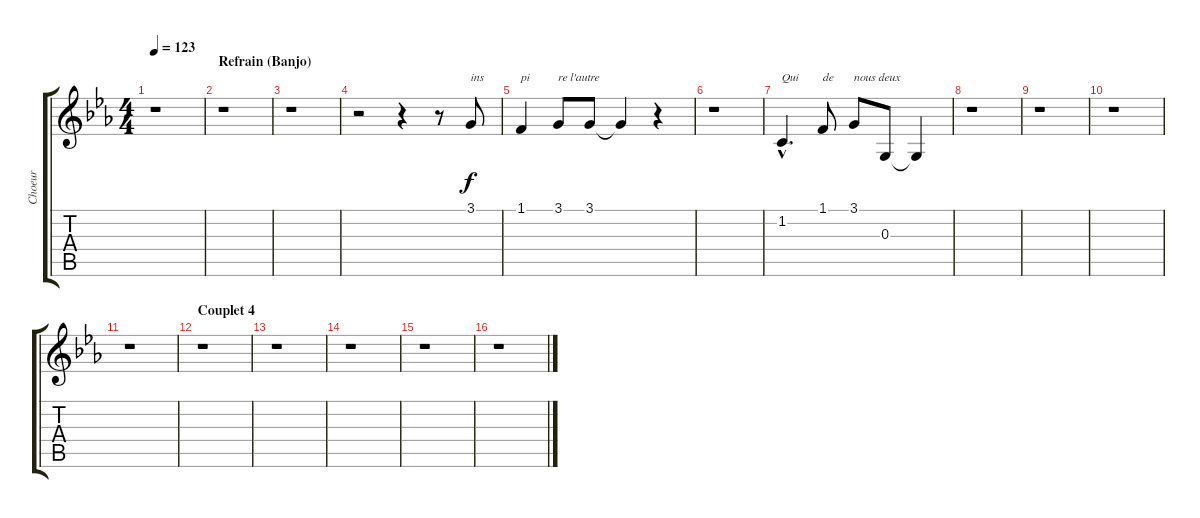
\track ("Choeur" "Choeur") {instrument choiraahs}
\staff {score tabs}
\tuning (E4 B3 G3 D3 A2 E2) {hide}
\ts (4 4)
\tempo 123
\clef g2
\ks cminor
r.1{dy f} |
\section ("" "Refrain (Banjo)")
r.1 |
r.1 |
r.2 r.4 r.8 3.1.8{txt "ins"} |
1.1.4{txt "pi"} 3.1.8{txt "re l'autre"} 3.1.8 3.1{t}.4 r.4 |
r.1 |
1.2{hac}.4{d txt "Qui"} 1.1.8{txt "de"} 3.1.8{txt "nous deux"} 0.3.8 0.3{t}.4 |
r.1 |
r.1 |
r.1 |
r.1 |
\section ("" "Couplet 4")
r.1 |
r.1 |
r.1 |
r.1 |
r.1
